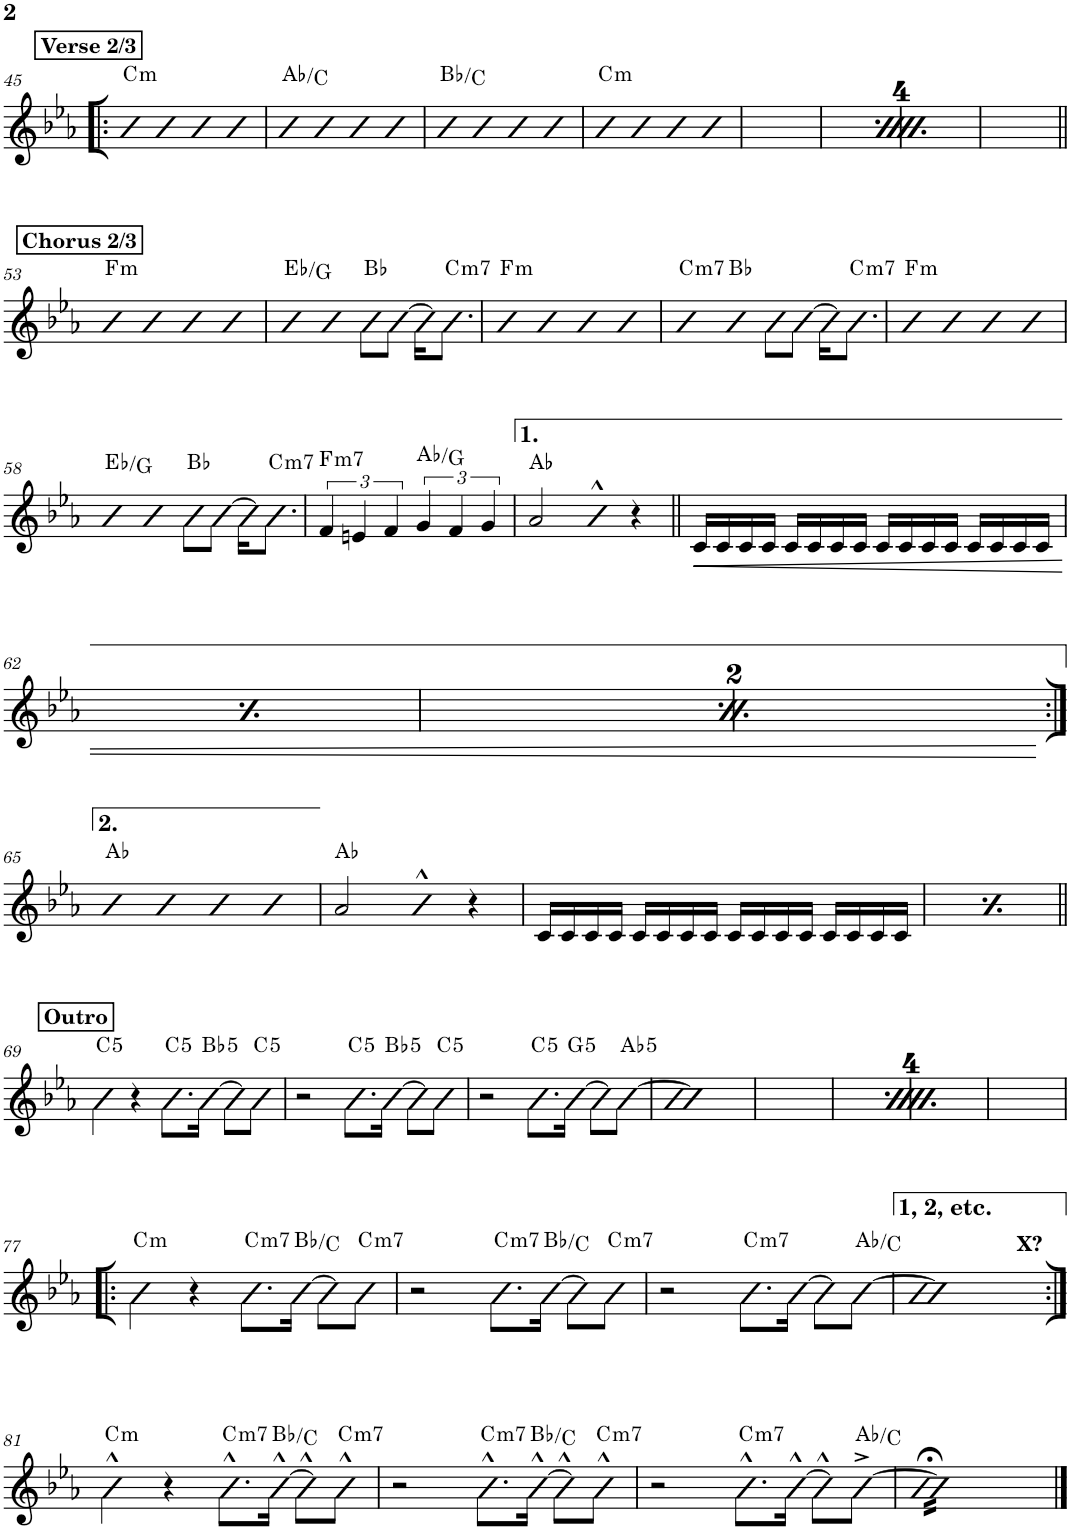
**kern	**harte
*part1	*part1
*staff1	*
*I"Piano	*
*I'Pno.	*
!!LO:PB:g=z
*clefG2	*
*k[b-e-a-]	*
*M4/4	*
!!LO:REH:place=s1:a:B:cj:t=Verse 2/3
=45!|:	=45!|:
!	!LO:H:kt=m
4b-	C:min
4b-	.
4b-	.
4b-	.
=46	=46
4b-	Ab:maj/3
4b-	.
4b-	.
4b-	.
=47	=47
4b-	Bb:maj/2
4b-	.
4b-	.
4b-	.
=48	=48
!	!LO:H:kt=m
4b-	C:min
4b-	.
4b-	.
4b-	.
!!LO:REH:place=s1:a:B:cj:t=Verse 2/3
=49	=49
!	!LO:H:kt=m
4b-	C:min
4b-	.
4b-	.
4b-	.
=50	=50
4b-	Ab:maj/3
4b-	.
4b-	.
4b-	.
=51	=51
4b-	Bb:maj/2
4b-	.
4b-	.
4b-	.
=52	=52
!	!LO:H:kt=m
4b-	C:min
4b-	.
4b-	.
4b-	.
!!LO:LB:g=z
!!LO:REH:place=s1:a:B:cj:t=Chorus 2/3
=53||	=53||
!	!LO:H:kt=m
4b-	F:min
4b-	.
4b-	.
4b-	.
=54	=54
4b-	Eb:maj/3
4b-	.
8b-\L	Bb:maj
[8b-\J	.
16b-\KL]	.
!	!LO:H:kt=m7
8.b-\J	C:min7
=55	=55
!	!LO:H:kt=m
4b-	F:min
4b-	.
4b-	.
4b-	.
=56	=56
!	!LO:H:kt=m7
4b-	C:min7
4b-	Bb:maj
8b-\L	.
[8b-\J	.
16b-\KL]	.
!	!LO:H:kt=m7
8.b-\J	C:min7
=57	=57
!	!LO:H:kt=m
4b-	F:min
4b-	.
4b-	.
4b-	.
!!LO:LB:g=z
=58	=58
4b-	Eb:maj/3
4b-	.
8b-\L	Bb:maj
[8b-\J	.
16b-\KL]	.
!	!LO:H:kt=m7
8.b-\J	C:min7
=59	=59
!	!LO:H:kt=m7
6f/	F:min7
6en/	.
6f/	.
6g/	Ab:maj/7
6f/	.
6g/	.
=60	=60
2a-/	Ab:maj
4b-^^	.
4r	.
=61||	=61||
16c/LL	.
16c/	.
16c/	.
16c/JJ	.
16c/LL	.
16c/	.
16c/	.
16c/JJ	.
16c/LL	.
16c/	.
16c/	.
16c/JJ	.
16c/LL	.
16c/	.
16c/	.
16c/JJ	.
!!LO:LB:g=z
=62	=62
16c/LL	.
16c/	.
16c/	.
16c/JJ	.
16c/LL	.
16c/	.
16c/	.
16c/JJ	.
16c/LL	.
16c/	.
16c/	.
16c/JJ	.
16c/LL	.
16c/	.
16c/	.
16c/JJ	.
=63	=63
16c/LL	.
16c/	.
16c/	.
16c/JJ	.
16c/LL	.
16c/	.
16c/	.
16c/JJ	.
16c/LL	.
16c/	.
16c/	.
16c/JJ	.
16c/LL	.
16c/	.
16c/	.
16c/JJ	.
=64	=64
16c/LL	.
16c/	.
16c/	.
16c/JJ	.
16c/LL	.
16c/	.
16c/	.
16c/JJ	.
16c/LL	.
16c/	.
16c/	.
16c/JJ	.
16c/LL	.
16c/	.
16c/	.
16c/JJ	.
!!LO:LB:g=z
=65:|!	=65:|!
4b-	Ab:maj
4b-	.
4b-	.
4b-	.
=66	=66
2a-/	Ab:maj
4b-^^	.
4r	.
=67	=67
16c/LL	.
16c/	.
16c/	.
16c/JJ	.
16c/LL	.
16c/	.
16c/	.
16c/JJ	.
16c/LL	.
16c/	.
16c/	.
16c/JJ	.
16c/LL	.
16c/	.
16c/	.
16c/JJ	.
=68	=68
16c/LL	.
16c/	.
16c/	.
16c/JJ	.
16c/LL	.
16c/	.
16c/	.
16c/JJ	.
16c/LL	.
16c/	.
16c/	.
16c/JJ	.
16c/LL	.
16c/	.
16c/	.
16c/JJ	.
!!LO:LB:g=z
!!LO:REH:place=s1:a:B:cj:t=Outro
=69||	=69||
!	!LO:H:kt=5
4b-\	C:(1,5)
4r	.
!	!LO:H:kt=5
8.b-\L	C:(1,5)
!	!LO:H:kt=5
[16b-\Jk	Bb:(1,5)
8b-\L]	.
!	!LO:H:kt=5
8b-\J	C:(1,5)
=70	=70
2r	.
!	!LO:H:kt=5
8.b-\L	C:(1,5)
!	!LO:H:kt=5
[16b-\Jk	Bb:(1,5)
8b-\L]	.
!	!LO:H:kt=5
8b-\J	C:(1,5)
=71	=71
2r	.
!	!LO:H:kt=5
8.b-\L	C:(1,5)
!	!LO:H:kt=5
[16b-\Jk	G:(1,5)
8b-\L]	.
!	!LO:H:kt=5
[8b-\J	Ab:(1,5)
=72	=72
1b-]	.
!!LO:REH:place=s1:a:B:cj:t=Outro
=73	=73
!	!LO:H:kt=5
4b-\	C:(1,5)
4r	.
!	!LO:H:kt=5
8.b-\L	C:(1,5)
!	!LO:H:kt=5
[16b-\Jk	Bb:(1,5)
8b-\L]	.
!	!LO:H:kt=5
8b-\J	C:(1,5)
=74	=74
2r	.
!	!LO:H:kt=5
8.b-\L	C:(1,5)
!	!LO:H:kt=5
[16b-\Jk	Bb:(1,5)
8b-\L]	.
!	!LO:H:kt=5
8b-\J	C:(1,5)
=75	=75
2r	.
!	!LO:H:kt=5
8.b-\L	C:(1,5)
!	!LO:H:kt=5
[16b-\Jk	G:(1,5)
8b-\L]	.
!	!LO:H:kt=5
[8b-\J	Ab:(1,5)
=76	=76
1b-]	.
!!LO:LB:g=z
=77!|:	=77!|:
!	!LO:H:kt=m
4b-\	C:min
4r	.
!	!LO:H:kt=m7
8.b-\L	C:min7
[16b-\Jk	Bb:maj/2
8b-\L]	.
!	!LO:H:kt=m7
8b-\J	C:min7
=78	=78
2r	.
!	!LO:H:kt=m7
8.b-\L	C:min7
[16b-\Jk	Bb:maj/2
8b-\L]	.
!	!LO:H:kt=m7
8b-\J	C:min7
=79	=79
2r	.
!	!LO:H:kt=m7
8.b-\L	C:min7
[16b-\Jk	.
8b-\L]	.
[8b-\J	Ab:maj/3
=80	=80
!LO:TX:a:B:t=X?	!
1b-]	.
!!LO:LB:g=z
=81:|!	=81:|!
!	!LO:H:kt=m
4b-^^\	C:min
4r	.
!	!LO:H:kt=m7
8.b-^^\L	C:min7
[16b-^^\Jk	Bb:maj/2
8b-^^\L]	.
!	!LO:H:kt=m7
8b-^^\J	C:min7
=82	=82
2r	.
!	!LO:H:kt=m7
8.b-^^\L	C:min7
[16b-^^\Jk	Bb:maj/2
8b-^^\L]	.
!	!LO:H:kt=m7
8b-^^\J	C:min7
=83	=83
2r	.
!	!LO:H:kt=m7
8.b-^^\L	C:min7
[16b-^^\Jk	.
8b-^^\L]	.
[8b-^\J	Ab:maj/3
=84	=84
*tremolo	*
16b-;<]LL	.
16b-;<	.
16b-;<	.
16b-;<	.
16b-;<	.
16b-;<	.
16b-;<	.
16b-;<	.
16b-;<	.
16b-;<	.
16b-;<	.
16b-;<	.
16b-;<	.
16b-;<	.
16b-;<	.
16b-;<JJ	.
*Xtremolo	*
==	==
*-	*-
